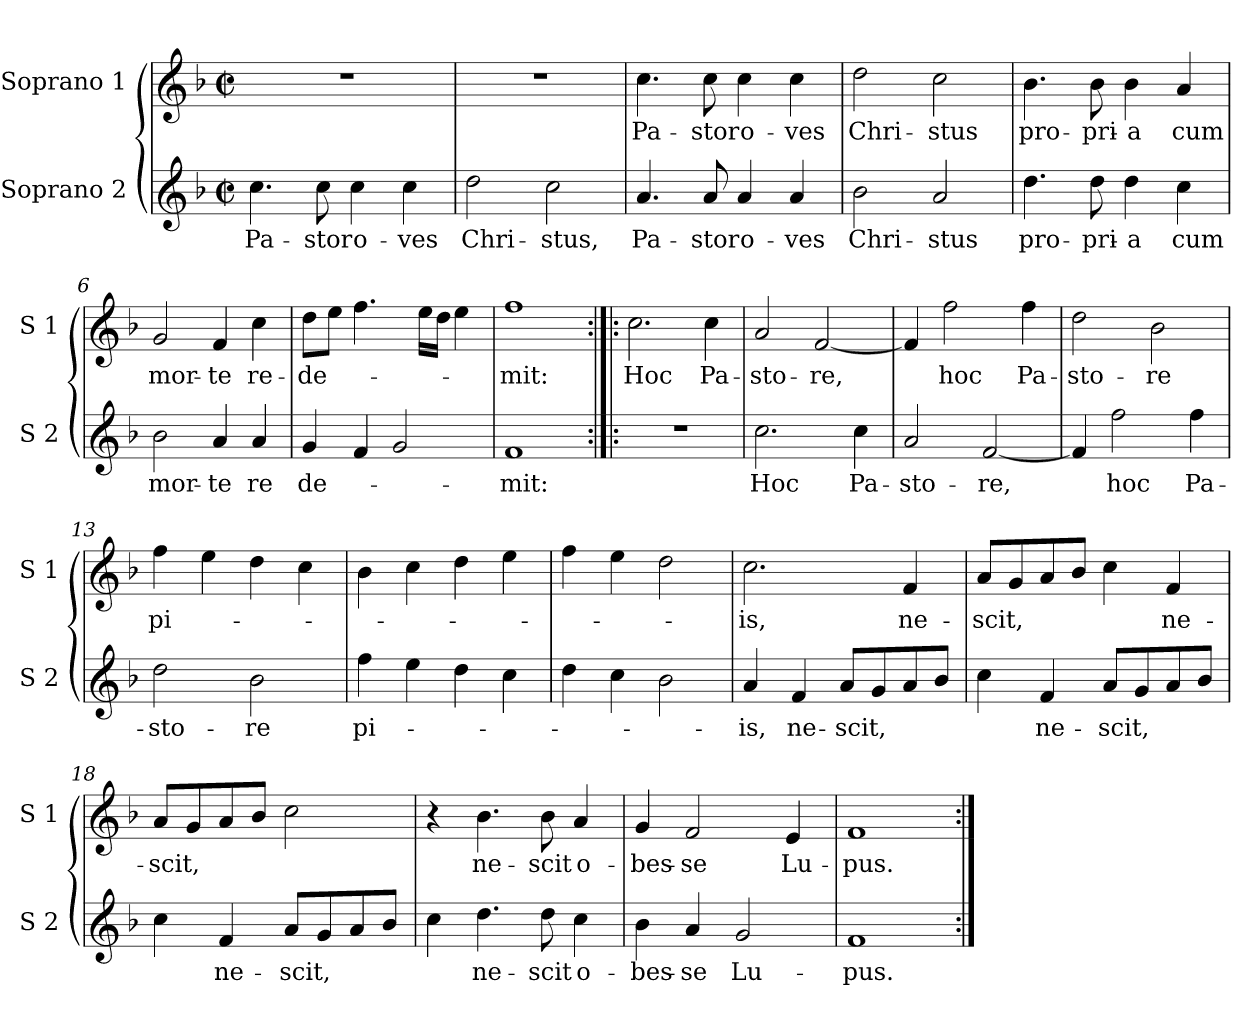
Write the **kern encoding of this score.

**kern	**text	**kern	**text
*part2	*part2	*part1	*part1
*staff2	*staff2	*staff1	*staff1
*I"Soprano 2	*	*I"Soprano 1	*
*I'S 2	*	*I'S 1	*
*clefG2	*	*clefG2	*
*k[b-]	*	*k[b-]	*
*F:	*	*F:	*
*M2/2	*	*M2/2	*
*met(c|)	*	*met(c|)	*
=1	=1	=1	=1
!	!LO:LY:b	!	!
4.cc\	Pa-	1r	.
!	!LO:LY:b	!	!
8cc\	-stor	.	.
!	!LO:LY:b	!	!
4cc\	o-	.	.
!	!LO:LY:b	!	!
4cc\	-ves	.	.
=2	=2	=2	=2
!	!LO:LY:b	!	!
2dd\	Chri-	1r	.
!	!LO:LY:b	!	!
2cc\	-stus,	.	.
=3	=3	=3	=3
!	!LO:LY:b	!	!LO:LY:b
4.a/	Pa-	4.cc\	Pa-
!	!LO:LY:b	!	!LO:LY:b
8a/	-stor	8cc\	-stor
!	!LO:LY:b	!	!LO:LY:b
4a/	o-	4cc\	o-
!	!LO:LY:b	!	!LO:LY:b
4a/	-ves	4cc\	-ves
=4	=4	=4	=4
!	!LO:LY:b	!	!LO:LY:b
2b-\	Chri-	2dd\	Chri-
!	!LO:LY:b	!	!LO:LY:b
2a/	-stus	2cc\	-stus
!!LO:LB:g=z
=5	=5	=5	=5
!	!LO:LY:b	!	!LO:LY:b
4.dd\	pro-	4.b-\	pro-
!	!LO:LY:b	!	!LO:LY:b
8dd\	-pri-	8b-\	-pri-
!	!LO:LY:b	!	!LO:LY:b
4dd\	-a	4b-\	-a
!	!LO:LY:b	!	!LO:LY:b
4cc\	cum	4a/	cum
=6	=6	=6	=6
!	!LO:LY:b	!	!LO:LY:b
2b-\	mor-	2g/	mor-
!	!LO:LY:b	!	!LO:LY:b
4a/	-te	4f/	-te
!	!LO:LY:b	!	!LO:LY:b
4a/	re	4cc\	re-
=7	=7	=7	=7
!	!LO:LY:b	!	!LO:LY:b
4g/	de-	8dd\L	-de-
.	.	8ee\J	.
4f/	.	4.ff\	.
2g/	.	.	.
.	.	16ee\LL	.
.	.	16dd\JJ	.
.	.	4ee\	.
=8	=8	=8	=8
!	!LO:LY:b	!	!LO:LY:b
1f	-mit:	1ff	-mit:
!!LO:LB:g=z
=9:|!|:	=9:|!|:	=9:|!|:	=9:|!|:
!	!	!	!LO:LY:b
1r	.	2.cc\	Hoc
!	!	!	!LO:LY:b
.	.	4cc\	Pa-
=10	=10	=10	=10
!	!LO:LY:b	!	!LO:LY:b
2.cc\	Hoc	2a/	-sto-
!	!	!	!LO:LY:b
.	.	[2f/	-re,
!	!LO:LY:b	!	!
4cc\	Pa-	.	.
=11	=11	=11	=11
!	!LO:LY:b	!	!
2a/	-sto-	4f/]	.
!	!	!	!LO:LY:b
.	.	2ff\	hoc
!	!LO:LY:b	!	!
[2f/	-re,	.	.
!	!	!	!LO:LY:b
.	.	4ff\	Pa-
=12	=12	=12	=12
!	!	!	!LO:LY:b
4f/]	.	2dd\	-sto-
!	!LO:LY:b	!	!
2ff\	hoc	.	.
!	!	!	!LO:LY:b
.	.	2b-\	-re
!	!LO:LY:b	!	!
4ff\	Pa-	.	.
!!LO:LB:g=z
=13	=13	=13	=13
!	!LO:LY:b	!	!LO:LY:b
2dd\	-sto-	4ff\	pi-
.	.	4ee\	.
!	!LO:LY:b	!	!
2b-\	-re	4dd\	.
.	.	4cc\	.
=14	=14	=14	=14
!	!LO:LY:b	!	!
4ff\	pi-	4b-\	.
4ee\	.	4cc\	.
4dd\	.	4dd\	.
4cc\	.	4ee\	.
=15	=15	=15	=15
4dd\	.	4ff\	.
4cc\	.	4ee\	.
2b-\	.	2dd\	.
=16	=16	=16	=16
!	!LO:LY:b	!	!LO:LY:b
4a/	-is,	2.cc\	-is,
!	!LO:LY:b	!	!
4f/	ne-	.	.
!	!LO:LY:b	!	!
8a/L	-scit,	.	.
8g/	.	.	.
!	!	!	!LO:LY:b
8a/	.	4f/	ne-
8b-/J	.	.	.
!!LO:LB:g=z
=17	=17	=17	=17
!	!	!	!LO:LY:b
4cc\	.	8a/L	-scit,
.	.	8g/	.
!	!LO:LY:b	!	!
4f/	ne-	8a/	.
.	.	8b-/J	.
!	!LO:LY:b	!	!
8a/L	-scit,	4cc\	.
8g/	.	.	.
!	!	!	!LO:LY:b
8a/	.	4f/	ne-
8b-/J	.	.	.
=18	=18	=18	=18
!	!	!	!LO:LY:b
4cc\	.	8a/L	-scit,
.	.	8g/	.
!	!LO:LY:b	!	!
4f/	ne-	8a/	.
.	.	8b-/J	.
!	!LO:LY:b	!	!
8a/L	-scit,	2cc\	.
8g/	.	.	.
8a/	.	.	.
8b-/J	.	.	.
=19	=19	=19	=19
4cc\	.	4r	.
!	!LO:LY:b	!	!LO:LY:b
4.dd\	ne-	4.b-\	ne-
!	!LO:LY:b	!	!LO:LY:b
8dd\	-scit	8b-\	-scit
!	!LO:LY:b	!	!LO:LY:b
4cc\	o-	4a/	o-
=20	=20	=20	=20
!	!LO:LY:b	!	!LO:LY:b
4b-\	-bes-	4g/	-bes-
!	!LO:LY:b	!	!LO:LY:b
4a/	-se	2f/	-se
!	!LO:LY:b	!	!
2g/	Lu-	.	.
!	!	!	!LO:LY:b
.	.	4e/	Lu-
=21	=21	=21	=21
!	!LO:LY:b	!	!LO:LY:b
1f	-pus.	1f	-pus.
=:|!	=:|!	=:|!	=:|!
*-	*-	*-	*-
